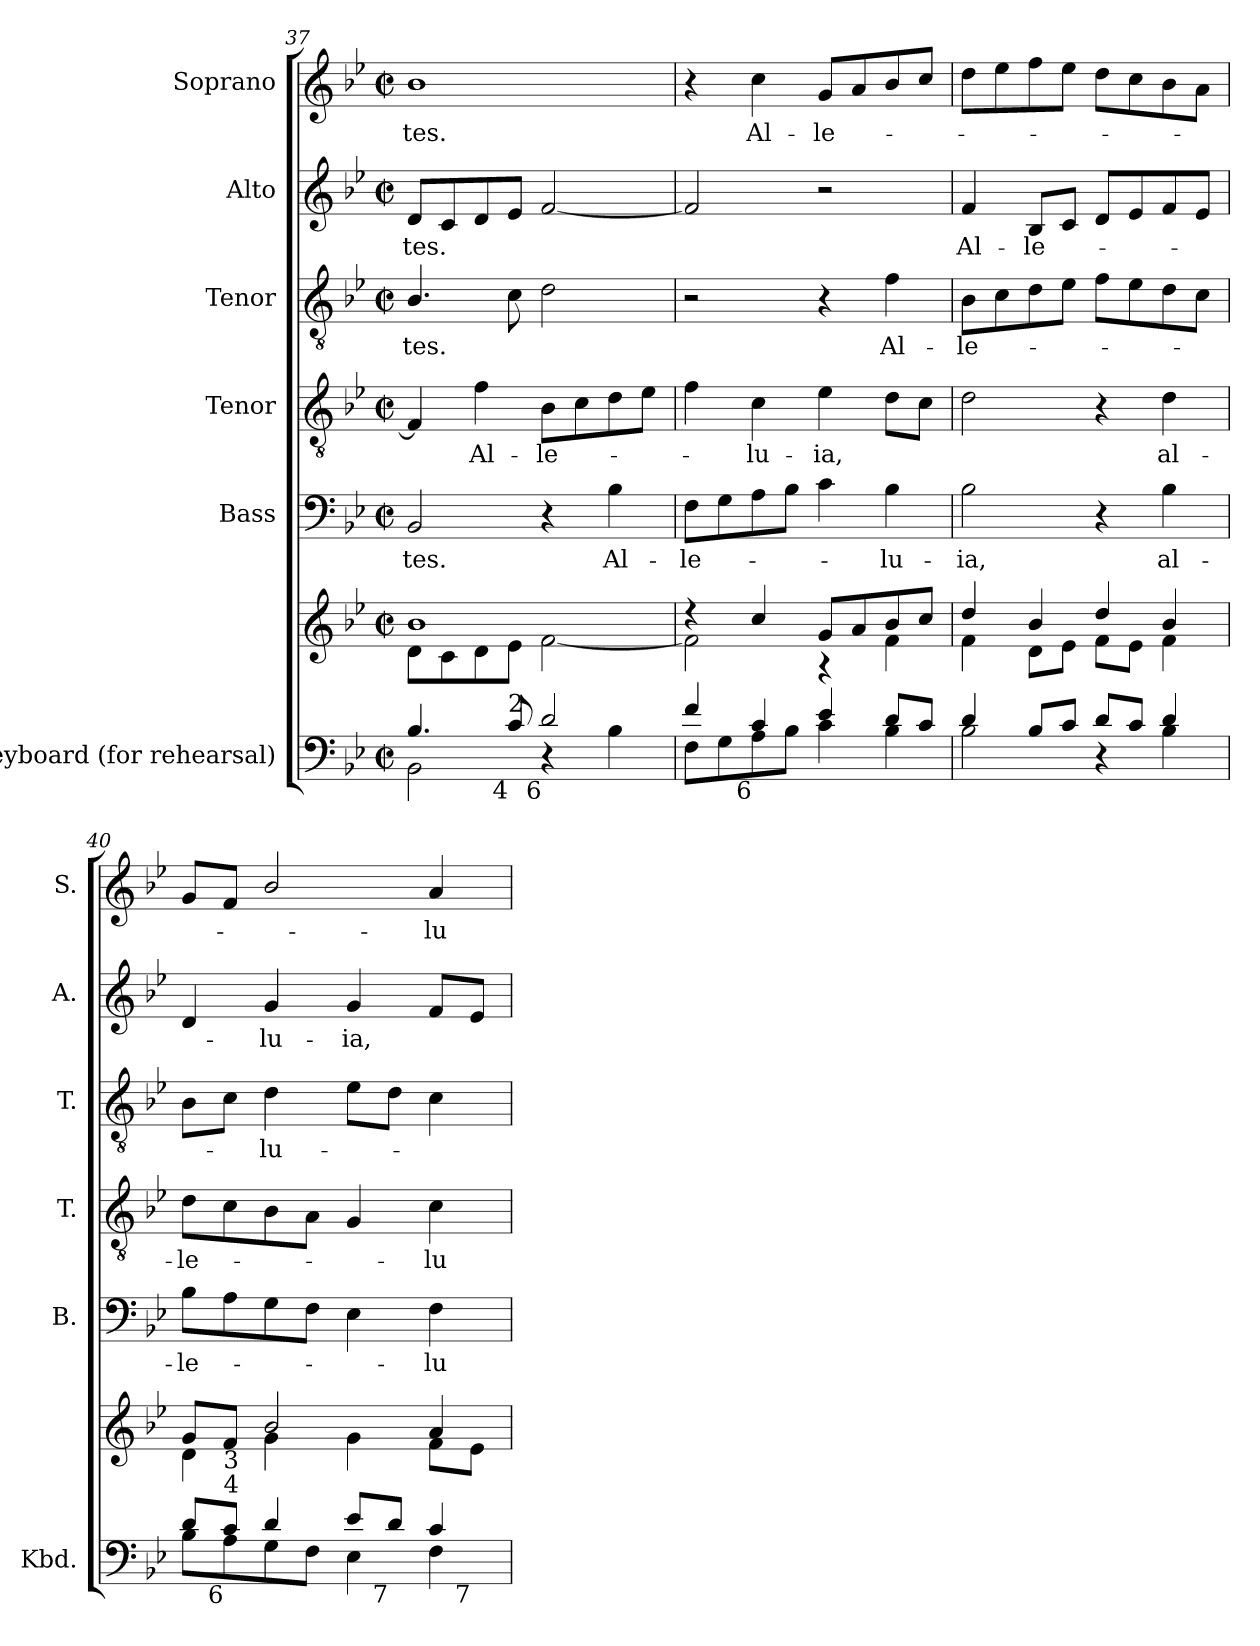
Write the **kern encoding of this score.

**kern	**kern	**kern	**text	**kern	**text	**kern	**text	**kern	**text	**kern	**text
*part6	*part6	*part5	*part5	*part4	*part4	*part3	*part3	*part2	*part2	*part1	*part1
*staff7	*staff6	*staff5	*staff5	*staff4	*staff4	*staff3	*staff3	*staff2	*staff2	*staff1	*staff1
*I"Keyboard  (for rehearsal)	*	*I"Bass	*	*I"Tenor	*	*I"Tenor	*	*I"Alto	*	*I"Soprano	*
*I'Kbd.	*	*I'B.	*	*I'T.	*	*I'T.	*	*I'A.	*	*I'S.	*
*clefF4	*clefG2	*clefF4	*	*clefGv2	*	*clefGv2	*	*clefG2	*	*clefG2	*
*	*	*	*	*ITrd7c12	*	*ITrd7c12	*	*	*	*	*
*k[b-e-]	*k[b-e-]	*k[b-e-]	*	*k[b-e-]	*	*k[b-e-]	*	*k[b-e-]	*	*k[b-e-]	*
*B-:	*B-:	*B-:	*	*B-:	*	*B-:	*	*B-:	*	*B-:	*
*M2/2	*M2/2	*M2/2	*	*M2/2	*	*M2/2	*	*M2/2	*	*M2/2	*
*met(c|)	*met(c|)	*met(c|)	*	*met(c|)	*	*met(c|)	*	*met(c|)	*	*met(c|)	*
=37	=37	=37	=37	=37	=37	=37	=37	=37	=37	=37	=37
*^	*^	*	*	*	*	*	*	*	*	*	*
*	*^	*	*	*	*	*	*	*	*	*	*	*	*
!	!	!	!	!	!	!LO:LY:b:color=#000000	!	!	!	!	!	!	!	!
!	!	!	!	!	!	!	!	!	!	!LO:LY:b:color=#000000	!	!	!	!
!	!	!	!	!	!	!	!	!	!	!	!	!LO:LY:b:color=#000000	!	!
!	!	!	!	!	!	!	!	!	!	!	!	!	!	!LO:LY:b:color=#000000
1ryy	4.B-i/	2BB-i\	1b-i	8di\L	2BB-i/	-tes.	4FFi/]	.	4.BB-i/	-tes.	8di/L	-tes.	1b-i	-tes.
.	.	.	.	8ci\	.	.	.	.	.	.	8ci/	.	.	.
!	!	!	!	!	!	!	!	!LO:LY:b:color=#000000	!	!	!	!	!	!
.	.	.	.	8di\	.	.	4Fi\	Al-	.	.	8di/	.	.	.
!	!LO:TX:b:rj:t=4	!	!	!	!	!	!	!	!	!	!	!	!	!
!	!LO:TX:t=2	!	!	!	!	!	!	!	!	!	!	!	!	!
.	8ci/	.	.	8e-i\J	.	.	.	.	8Ci\	.	8e-i/J	.	.	.
!	!LO:TX:b:rj:t=6	!	!	!	!	!	!	!	!	!	!	!	!	!
!	!	!	!	!	!	!	!	!LO:LY:b:color=#000000	!	!	!	!	!	!
.	2di/	4r	.	[2fi\	4r	.	8BB-i\L	-le-	2Di\	.	[2fi/	.	.	.
.	.	.	.	.	.	.	8Ci\	.	.	.	.	.	.	.
!	!	!	!	!	!	!LO:LY:b:color=#000000	!	!	!	!	!	!	!	!
.	.	4B-i\	.	.	4B-i\	Al-	8Di\	.	.	.	.	.	.	.
.	.	.	.	.	.	.	8E-i\J	.	.	.	.	.	.	.
=38	=38	=38	=38	=38	=38	=38	=38	=38	=38	=38	=38	=38	=38	=38
!	!	!	!	!	!	!LO:LY:b:color=#000000	!	!	!	!	!	!	!	!
1ryy	4fi/	8Fi\L	4r	2fi\]	8Fi\L	-le-	4Fi\	.	2r	.	2fi/]	.	4r	.
.	.	8Gi\	.	.	8Gi\	.	.	.	.	.	.	.	.	.
!	!	!	!	!	!	!	!	!LO:LY:b:color=#000000	!	!	!	!	!	!
!	!LO:TX:b:rj:t=6	!	!	!	!	!	!	!	!	!	!	!	!	!
!	!	!	!	!	!	!	!	!	!	!	!	!	!	!LO:LY:b:color=#000000
.	4ci/	8Ai\	4cci/	.	8Ai\	.	4Ci\	-lu-	.	.	.	.	4cci\	Al-
.	.	8B-i\J	.	.	8B-i\J	.	.	.	.	.	.	.	.	.
!	!	!	!	!	!	!	!	!LO:LY:b:color=#000000	!	!	!	!	!	!
!	!	!	!	!	!	!	!	!	!	!	!	!	!	!LO:LY:b:color=#000000
.	4e-i/	4ci\	8gi/L	4r	4ci\	.	4E-i\	-ia,	4r	.	2r	.	8gi/L	-le-
.	.	.	8ai/	.	.	.	.	.	.	.	.	.	8ai/	.
!	!	!	!	!	!	!LO:LY:b:color=#000000	!	!	!	!	!	!	!	!
!	!	!	!	!	!	!	!	!	!	!LO:LY:b:color=#000000	!	!	!	!
.	8di/L	4B-i\	8b-i/	4fi\	4B-i\	-lu-	8Di\L	.	4Fi\	Al-	.	.	8b-i/	.
.	8ci/J	.	8cci/J	.	.	.	8Ci\J	.	.	.	.	.	8cci/J	.
!!LO:PB:g=z
=39	=39	=39	=39	=39	=39	=39	=39	=39	=39	=39	=39	=39	=39	=39
!	!	!	!	!	!	!LO:LY:b:color=#000000	!	!	!	!	!	!	!	!
!	!	!	!	!	!	!	!	!	!	!LO:LY:b:color=#000000	!	!	!	!
!	!	!	!	!	!	!	!	!	!	!	!	!LO:LY:b:color=#000000	!	!
1ryy	4di/	2B-i\	4ddi/	4fi\	2B-i\	-ia,	2Di\	.	8BB-i\L	-le-	4fi/	Al-	8ddi\L	.
.	.	.	.	.	.	.	.	.	8Ci\	.	.	.	8ee-i\	.
!	!	!	!	!	!	!	!	!	!	!	!	!LO:LY:b:color=#000000	!	!
.	8B-i/L	.	4b-i/	8di\L	.	.	.	.	8Di\	.	8B-i/L	-le-	8ffi\	.
.	8ci/J	.	.	8e-i\J	.	.	.	.	8E-i\J	.	8ci/J	.	8ee-i\J	.
.	8di/L	4r	4ddi/	8fi\L	4r	.	4r	.	8Fi\L	.	8di/L	.	8ddi\L	.
.	8ci/J	.	.	8e-i\J	.	.	.	.	8E-i\	.	8e-i/	.	8cci\	.
!	!	!	!	!	!	!LO:LY:b:color=#000000	!	!	!	!	!	!	!	!
!	!	!	!	!	!	!	!	!LO:LY:b:color=#000000	!	!	!	!	!	!
.	4di/	4B-i\	4b-i/	4fi\	4B-i\	al-	4Di\	al-	8Di\	.	8fi/	.	8b-i\	.
.	.	.	.	.	.	.	.	.	8Ci\J	.	8e-i/J	.	8ai\J	.
=40	=40	=40	=40	=40	=40	=40	=40	=40	=40	=40	=40	=40	=40	=40
!	!	!	!	!	!	!LO:LY:b:color=#000000	!	!	!	!	!	!	!	!
!	!	!	!	!	!	!	!	!LO:LY:b:color=#000000	!	!	!	!	!	!
*	*	*^	*	*	*	*	*	*	*	*	*	*	*	*
1ryy	8di/L	8B-i\L	2..ryy	8gi/L	4di\	8B-i\L	-le-	8Di\L	-le-	8BB-i\L	.	4di/	.	8gi/L	.
!	!LO:TX:b:rj:t=6	!	!	!	!	!	!	!	!	!	!	!	!	!	!
!	!LO:TX:t=4	!	!	!	!	!	!	!	!	!	!	!	!	!	!
!	!LO:TX:t=3	!	!	!	!	!	!	!	!	!	!	!	!	!	!
.	8ci/J	8Ai\	.	8fi/J	.	8Ai\	.	8Ci\	.	8Ci\J	.	.	.	8fi/J	.
!	!	!	!	!	!	!	!	!	!	!	!LO:LY:b:color=#000000	!	!	!	!
!	!	!	!	!	!	!	!	!	!	!	!	!	!LO:LY:b:color=#000000	!	!
.	4di/	8Gi\	.	2b-i/	4gi\	8Gi\	.	8BB-i\	.	4Di\	-lu-	4gi/	-lu-	2b-i/	.
.	.	8Fi\J	.	.	.	8Fi\J	.	8AAi\J	.	.	.	.	.	.	.
!	!	!	!	!	!	!	!	!	!	!	!	!	!LO:LY:b:color=#000000	!	!
.	8e-i/L	4E-i\	.	.	4gi\	4E-i\	.	4GGi/	.	8E-i\L	.	4gi/	-ia,	.	.
!	!LO:TX:b:rj:t=7	!	!	!	!	!	!	!	!	!	!	!	!	!	!
.	8di/J	.	.	.	.	.	.	.	.	8Di\J	.	.	.	.	.
!	!	!	!	!	!	!	!LO:LY:b:color=#000000	!	!	!	!	!	!	!	!
!	!	!	!	!	!	!	!	!	!LO:LY:b:color=#000000	!	!	!	!	!	!
!	!	!	!	!	!	!	!	!	!	!	!	!	!	!	!LO:LY:b:color=#000000
.	4ci/	4Fi\	.	4ai/	8fi\L	4Fi\	-lu-	4Ci\	-lu-	4Ci\	.	8fi/L	.	4ai/	-lu-
!	!	!	!LO:TX:b:rj:t=7	!	!	!	!	!	!	!	!	!	!	!	!
.	.	.	8ryy	.	8e-i\J	.	.	.	.	.	.	8e-i/J	.	.	.
*v	*v	*v	*v	*	*	*	*	*	*	*	*	*	*	*	*
*	*v	*v	*	*	*	*	*	*	*	*	*	*
=	=	=	=	=	=	=	=	=	=	=	=
*-	*-	*-	*-	*-	*-	*-	*-	*-	*-	*-	*-
